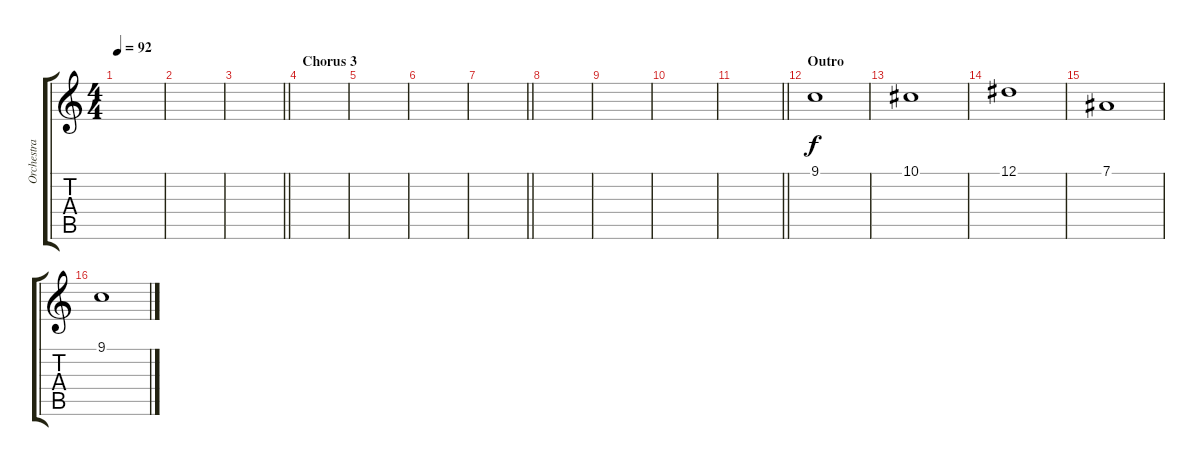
\track ("Orchestra" "Orchestra") {instrument tremolostrings}
\staff {score tabs}
\tuning (Eb4 Bb3 Gb3 Db3 Ab2 Db2) {hide}
\ts (4 4)
\tempo 92
\clef g2
\ks c
|
|
\barLineRight lightlight
|
\section ("" "Chorus 3")
|
|
|
\barLineRight lightlight
|
|
|
|
\barLineRight lightlight
|
\section ("" "Outro")
9.1.1 |
10.1.1 |
12.1.1 |
7.1.1 |
9.1.1
